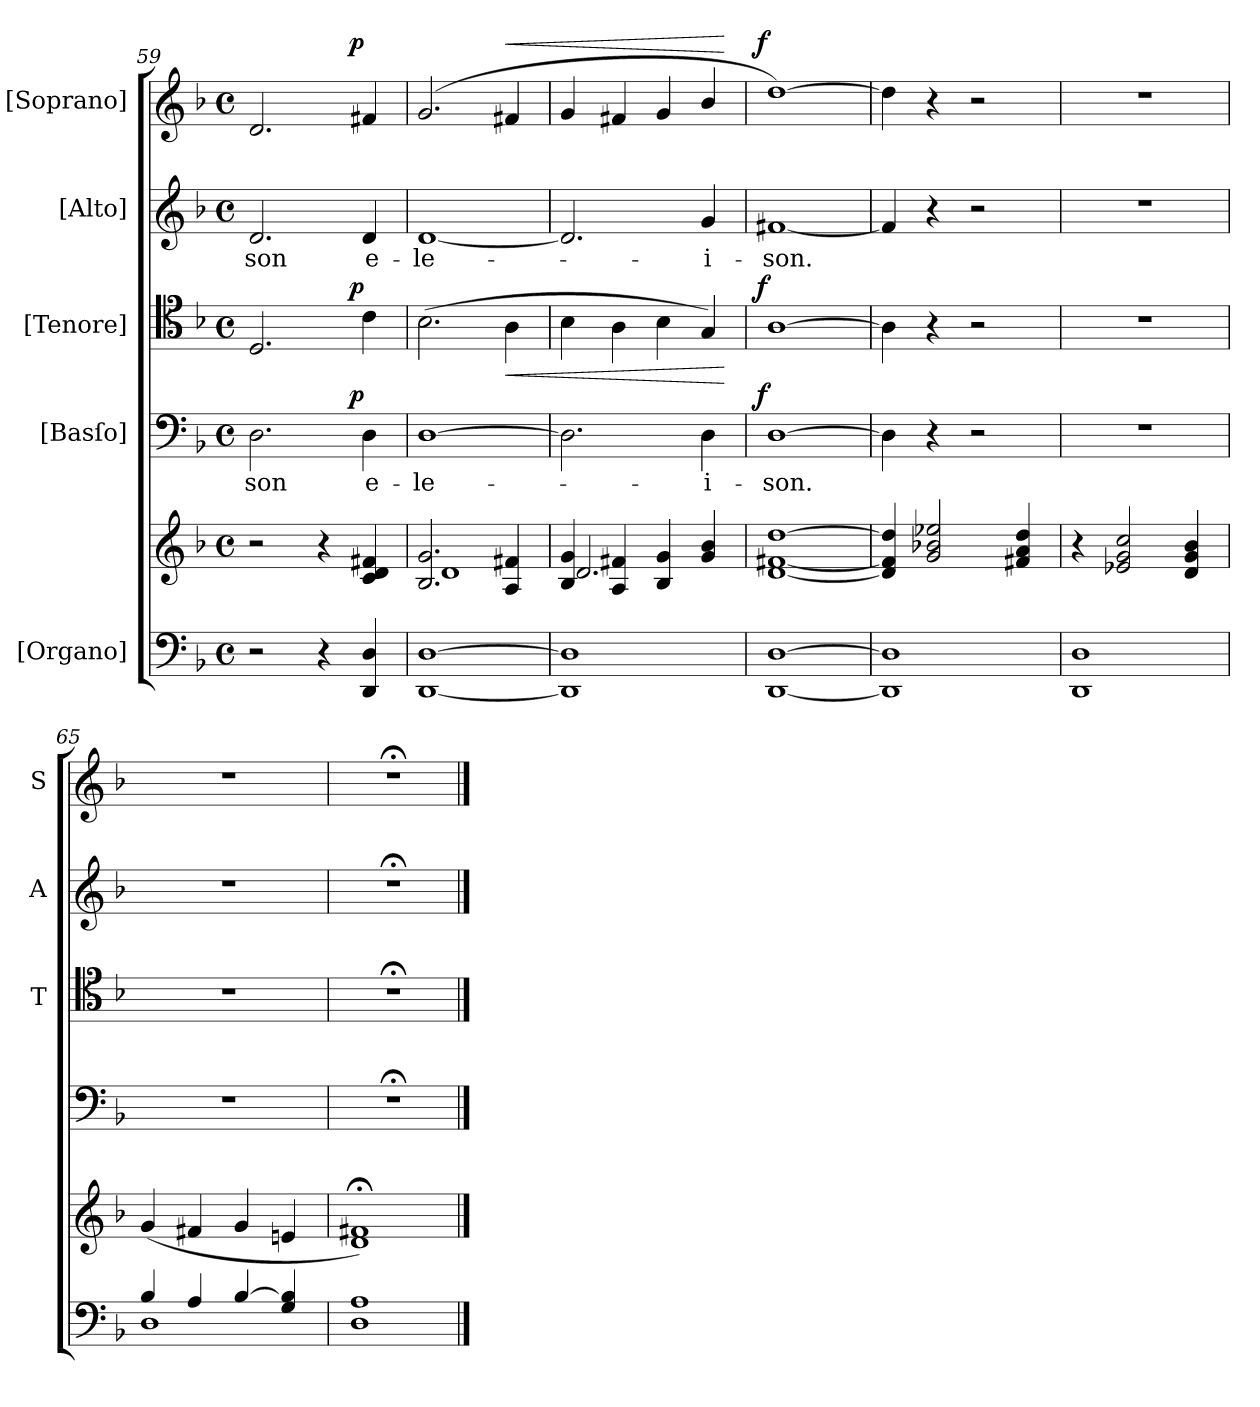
**kern	**kern	**kern	**text	**dynam	**kern	**dynam	**kern	**text	**kern	**dynam
*part5	*part5	*part4	*part4	*part4	*part3	*part3	*part2	*part2	*part1	*part1
*staff6	*staff5	*staff4	*staff4	*staff4	*staff3	*staff3	*staff2	*staff2	*staff1	*staff1
*I"[Organo]	*	*I"[Basſo]	*	*	*I"[Tenore]	*	*I"[Alto]	*	*I"[Soprano]	*
*	*	*	*	*	*I'T	*	*I'A	*	*I'S	*
*clefF4	*clefG2	*clefF4	*	*	*clefC4	*	*clefG2	*	*clefG2	*
*k[b-]	*k[b-]	*k[b-]	*	*	*k[b-]	*	*k[b-]	*	*k[b-]	*
*M4/4	*M4/4	*M4/4	*	*	*M4/4	*	*M4/4	*	*M4/4	*
*met(c)	*met(c)	*met(c)	*	*	*met(c)	*	*met(c)	*	*met(c)	*
=59	=59	=59	=59	=59	=59	=59	=59	=59	=59	=59
2r	2r	2.D\	-son	.	2.D/	.	2.d/	-son	2.d/	.
4r	4r	.	.	.	.	.	.	.	.	.
!	!	!	!	!LO:DY:a:rj	!	!LO:DY:a:rj	!	!	!	!LO:DY:a:rj
4DD/ 4D/	4c/ 4d/ 4f#X/	4D\	e-	p	4c\	p	4d/	e-	4f#X/	p
=60	=60	=60	=60	=60	=60	=60	=60	=60	=60	=60
*	*^	*	*	*	*	*	*	*	*	*
[1DD [1D	2.B-/ 2.g/	1d	[1D	-le-	.	(2.B-\	.	[1d	-le-	(2.g/	.
!	!	!	!	!	!	!	!LO:HP:b	!	!	!	!LO:HP:a
.	4A/ 4f#X/	.	.	.	.	4A\	<	.	.	4f#X/	<
=61	=61	=61	=61	=61	=61	=61	=61	=61	=61	=61	=61
1DD] 1D]	4B-/ 4g/	2.d/	2.D\]	.	.	4B-\	.	2.d/]	.	4g/	.
.	4A/ 4f#X/	.	.	.	.	4A\	.	.	.	4f#X/	.
.	4B-/ 4g/	.	.	.	.	4B-\	.	.	.	4g/	.
.	4g/ 4b-/	4ryy	4D\	-i-	.	4G/)	.	4g/	-i-	4b-/	.
*	*v	*v	*	*	*	*	*	*	*	*	*
.	.	.	.	.	.	[	.	.	.	[
=62	=62	=62	=62	=62	=62	=62	=62	=62	=62	=62
!	!	!	!	!LO:DY:a:rj	!	!LO:DY:a:rj	!	!	!	!LO:DY:a:rj
[1DD [1D	[1d [1f#X [1dd	[1D	-son.	f	[1A	f	[1f#X	-son.	[1dd)	f
=63	=63	=63	=63	=63	=63	=63	=63	=63	=63	=63
1DD] 1D]	4d]/ 4f#]/ 4dd]/	4D\]	.	.	4A\]	.	4f#/]	.	4dd\]	.
.	2g/ 2b-X/ 2ee-X/	4r	.	.	4r	.	4r	.	4r	.
.	.	2r	.	.	2r	.	2r	.	2r	.
.	4f#X/ 4a/ 4dd/	.	.	.	.	.	.	.	.	.
=64	=64	=64	=64	=64	=64	=64	=64	=64	=64	=64
1DD 1D	4r	1r	.	.	1r	.	1r	.	1r	.
.	2e-X/ 2g/ 2cc/	.	.	.	.	.	.	.	.	.
.	4d/ 4g/ 4b-/	.	.	.	.	.	.	.	.	.
=65	=65	=65	=65	=65	=65	=65	=65	=65	=65	=65
*^	*	*	*	*	*	*	*	*	*	*
4B-/	1D	(>4g/	1r	.	.	1r	.	1r	.	1r	.
4A/	.	4f#X/	.	.	.	.	.	.	.	.	.
[4B-/	.	4g/	.	.	.	.	.	.	.	.	.
4G/ 4B-]/	.	4en/	.	.	.	.	.	.	.	.	.
*v	*v	*	*	*	*	*	*	*	*	*	*
=66	=66	=66	=66	=66	=66	=66	=66	=66	=66	=66
1D 1A	1d;< 1f#X;<)	1r;<	.	.	1r;<	.	1r;<	.	1r;<	.
==	==	==	==	==	==	==	==	==	==	==
*-	*-	*-	*-	*-	*-	*-	*-	*-	*-	*-
